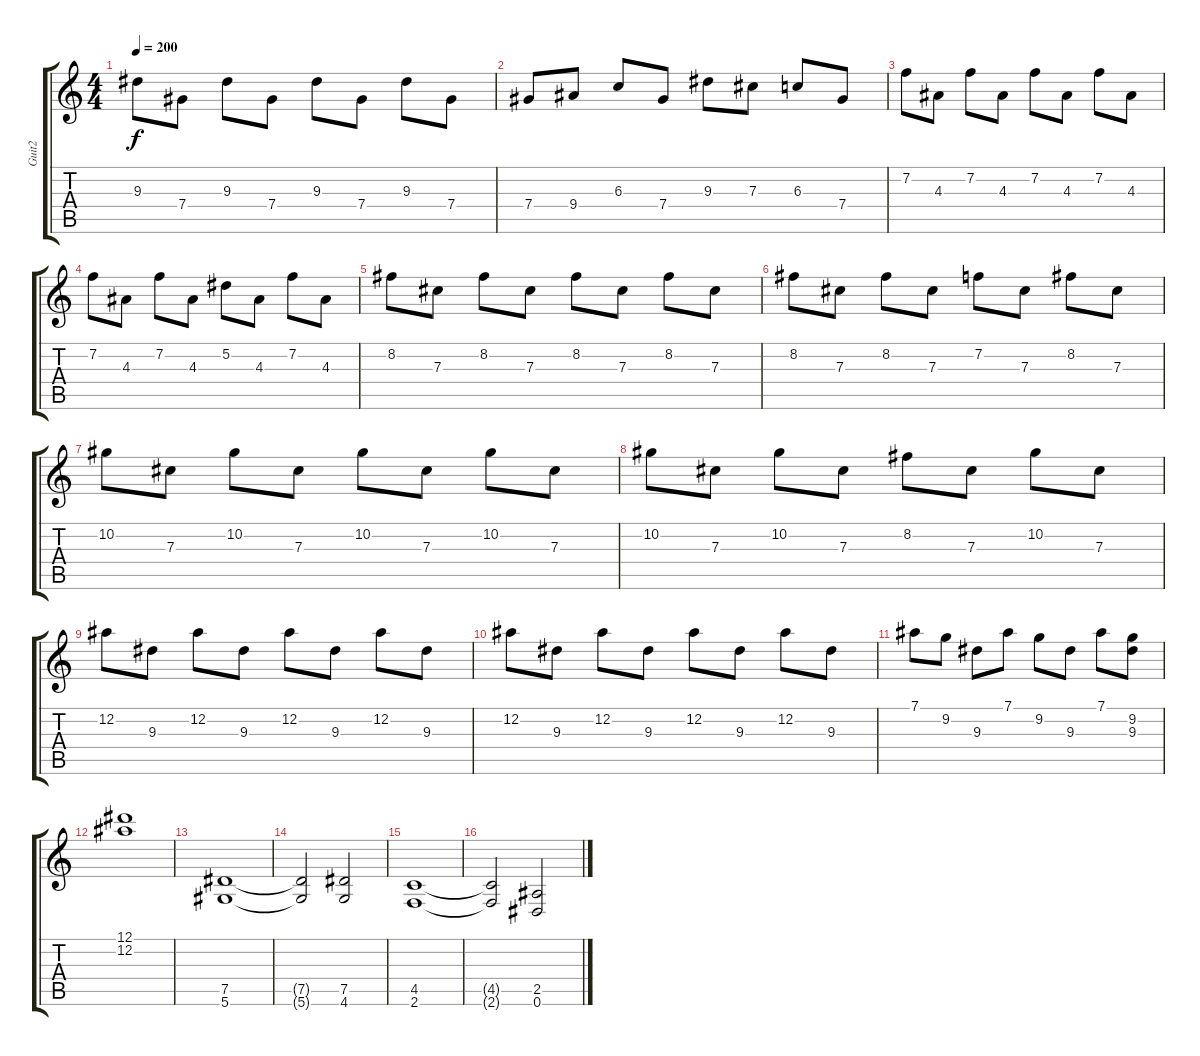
\track ("Guit2" "Guit2") {instrument distortionguitar}
\staff {score tabs}
\tuning (Eb4 Bb3 Gb3 Db3 Ab2 Eb2) {hide}
\ts (4 4)
\tempo 200
\clef g2
\ks c
9.3.8{dy f} 7.4.8 9.3.8 7.4.8 9.3.8 7.4.8 9.3.8 7.4.8 |
7.4.8 9.4.8 6.3.8 7.4.8 9.3.8 7.3.8 6.3.8 7.4.8 |
7.2.8 4.3.8 7.2.8 4.3.8 7.2.8 4.3.8 7.2.8 4.3.8 |
7.2.8 4.3.8 7.2.8 4.3.8 5.2.8 4.3.8 7.2.8 4.3.8 |
8.2.8 7.3.8 8.2.8 7.3.8 8.2.8 7.3.8 8.2.8 7.3.8 |
8.2.8 7.3.8 8.2.8 7.3.8 7.2.8 7.3.8 8.2.8 7.3.8 |
10.2.8 7.3.8 10.2.8 7.3.8 10.2.8 7.3.8 10.2.8 7.3.8 |
10.2.8 7.3.8 10.2.8 7.3.8 8.2.8 7.3.8 10.2.8 7.3.8 |
12.2.8 9.3.8 12.2.8 9.3.8 12.2.8 9.3.8 12.2.8 9.3.8 |
12.2.8 9.3.8 12.2.8 9.3.8 12.2.8 9.3.8 12.2.8 9.3.8 |
7.1.8 9.2.8 9.3.8 7.1.8 9.2.8 9.3.8 7.1.8 (9.2 9.3).8 |
(12.1 12.2).1 |
(7.5 5.6).1 |
(7.5{t} 5.6{t}).2 (7.5 4.6).2 |
(4.5 2.6).1 |
(4.5{t} 2.6{t}).2 (2.5 0.6).2
